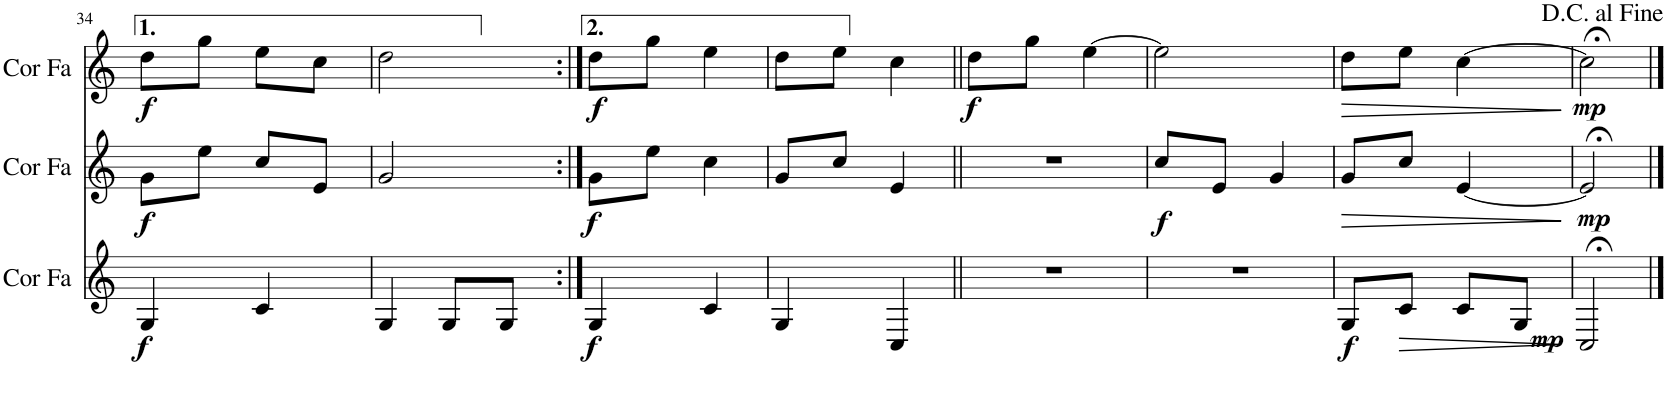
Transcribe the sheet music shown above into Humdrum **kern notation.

**kern	**dynam	**kern	**dynam	**kern	**dynam
*part3	*part3	*part2	*part2	*part1	*part1
*staff3	*staff3	*staff2	*staff2	*staff1	*staff1
*I"Cor en Fa	*	*I"Cor en Fa	*	*I"Cor en Fa	*
*I'Cor Fa	*	*I'Cor Fa	*	*I'Cor Fa	*
!!LO:PB:g=z
*clefG2	*	*clefG2	*	*clefG2	*
*Trd4c7	*	*Trd4c7	*	*Trd4c7	*
*k[]	*	*k[]	*	*k[]	*
*M2/4	*	*M2/4	*	*M2/4	*
=34	=34	=34	=34	=34	=34
!	!LO:DY:b	!	!LO:DY:b	!	!LO:DY:b
4G/	f	8g\L	f	8dd\L	f
.	.	8ee\J	.	8gg\J	.
4c/	.	8cc/L	.	8ee\L	.
.	.	8e/J	.	8cc\J	.
=35	=35	=35	=35	=35	=35
4G/	.	2g/	.	2dd\	.
8G/L	.	.	.	.	.
8G/J	.	.	.	.	.
=36:|!	=36:|!	=36:|!	=36:|!	=36:|!	=36:|!
!	!LO:DY:b	!	!LO:DY:b	!	!LO:DY:b
4G/	f	8g\L	f	8dd\L	f
.	.	8ee\J	.	8gg\J	.
4c/	.	4cc\	.	4ee\	.
=37	=37	=37	=37	=37	=37
4G/	.	8g/L	.	8dd\L	.
.	.	8cc/J	.	8ee\J	.
4C/	.	4e/	.	4cc\	.
=38||	=38||	=38||	=38||	=38||	=38||
!	!	!	!	!	!LO:DY:b
2r	.	2r	.	8dd\L	f
.	.	.	.	8gg\J	.
.	.	.	.	[4ee\	.
=39	=39	=39	=39	=39	=39
!	!	!	!LO:DY:b	!	!
2r	.	8cc/L	f	2ee\]	.
.	.	8e/J	.	.	.
.	.	4g/	.	.	.
=40	=40	=40	=40	=40	=40
!	!LO:DY:b	!	!LO:HP:b	!	!LO:HP:b
8G/L	f	8g/L	>	8dd\L	>
!	!LO:HP:b	!	!	!	!
8c/J	>	8cc/J	.	8ee\J	.
8c/L	.	[4e/	.	[4cc\	.
!	!LO:DY:b	!	!	!	!
8G/J	mp	.	.	.	.
.	]	.	]	.	]
=41	=41	=41	=41	=41	=41
!	!	!	!LO:DY:b	!	!LO:DY:b
2C;</	.	2e;</]	mp	2cc;<\]	mp
==	==	==	==	==	==
*-	*-	*-	*-	*-	*-
